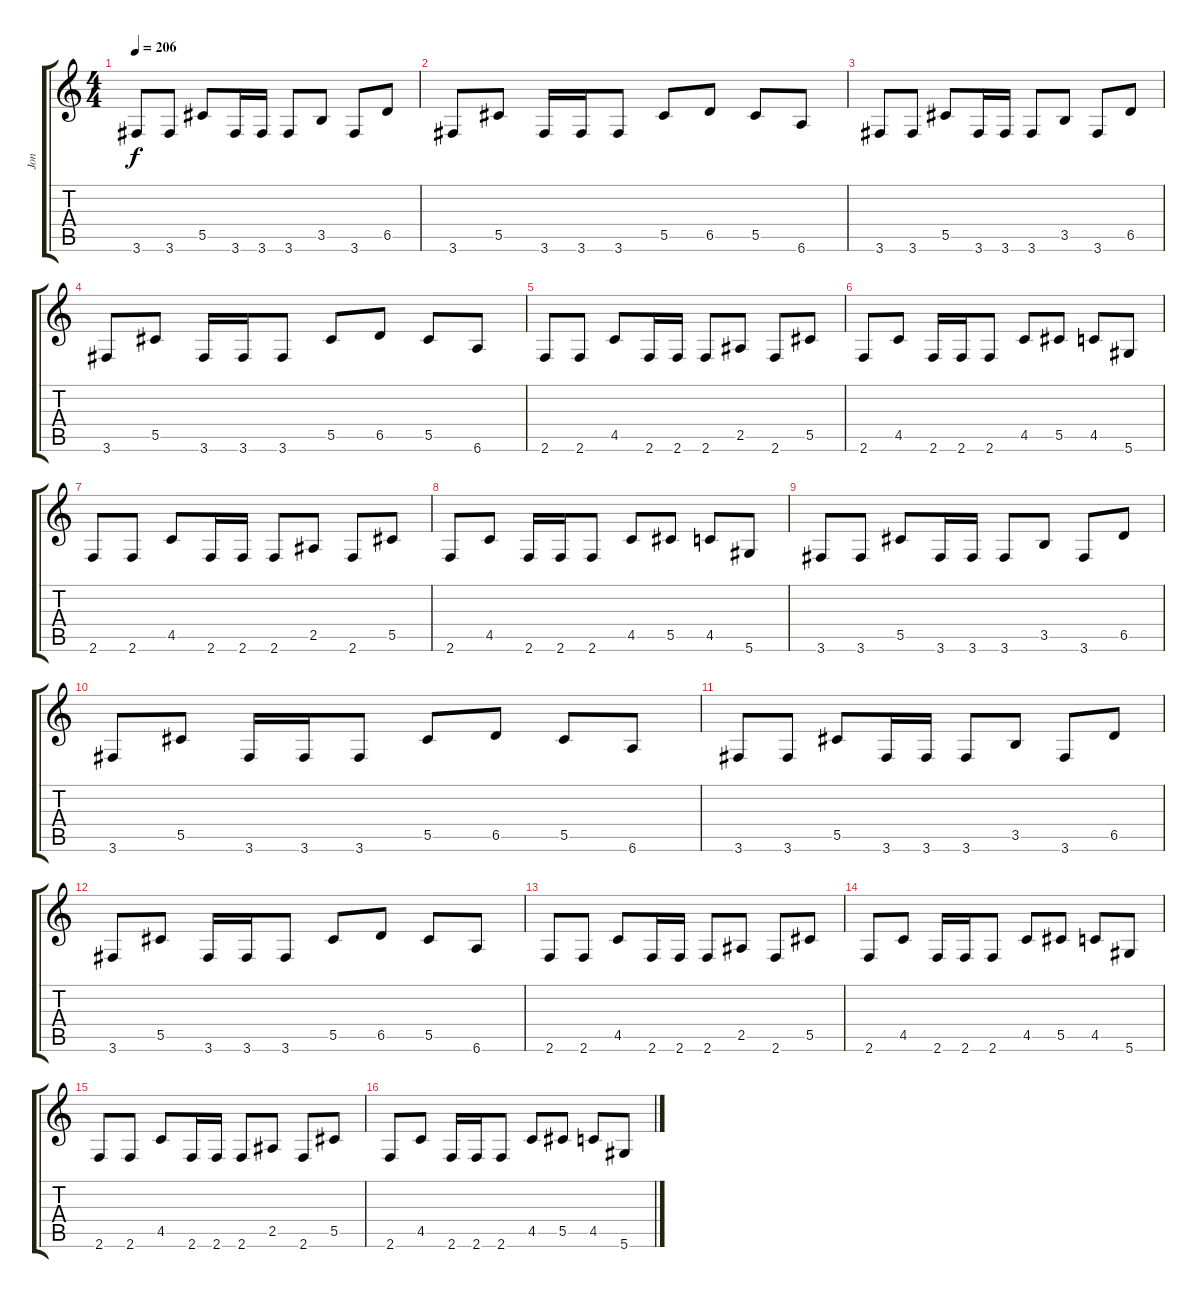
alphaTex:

\track ("Jon" "Jon") {instrument distortionguitar}
\staff {score tabs}
\tuning (Eb4 Bb3 Gb3 Db3 Ab2 Eb2) {hide}
\ts (4 4)
\tempo 206
\clef g2
\ks c
3.6.8{dy f} 3.6.8 5.5.8 3.6.16 3.6.16 3.6.8 3.5.8 3.6.8 6.5.8 |
3.6.8 5.5.8 3.6.16 3.6.16 3.6.8 5.5.8 6.5.8 5.5.8 6.6.8 |
3.6.8 3.6.8 5.5.8 3.6.16 3.6.16 3.6.8 3.5.8 3.6.8 6.5.8 |
3.6.8 5.5.8 3.6.16 3.6.16 3.6.8 5.5.8 6.5.8 5.5.8 6.6.8 |
2.6.8 2.6.8 4.5.8 2.6.16 2.6.16 2.6.8 2.5.8 2.6.8 5.5.8 |
2.6.8 4.5.8 2.6.16 2.6.16 2.6.8 4.5.8 5.5.8 4.5.8 5.6.8 |
2.6.8 2.6.8 4.5.8 2.6.16 2.6.16 2.6.8 2.5.8 2.6.8 5.5.8 |
2.6.8 4.5.8 2.6.16 2.6.16 2.6.8 4.5.8 5.5.8 4.5.8 5.6.8 |
3.6.8 3.6.8 5.5.8 3.6.16 3.6.16 3.6.8 3.5.8 3.6.8 6.5.8 |
3.6.8 5.5.8 3.6.16 3.6.16 3.6.8 5.5.8 6.5.8 5.5.8 6.6.8 |
3.6.8 3.6.8 5.5.8 3.6.16 3.6.16 3.6.8 3.5.8 3.6.8 6.5.8 |
3.6.8 5.5.8 3.6.16 3.6.16 3.6.8 5.5.8 6.5.8 5.5.8 6.6.8 |
2.6.8 2.6.8 4.5.8 2.6.16 2.6.16 2.6.8 2.5.8 2.6.8 5.5.8 |
2.6.8 4.5.8 2.6.16 2.6.16 2.6.8 4.5.8 5.5.8 4.5.8 5.6.8 |
2.6.8 2.6.8 4.5.8 2.6.16 2.6.16 2.6.8 2.5.8 2.6.8 5.5.8 |
2.6.8 4.5.8 2.6.16 2.6.16 2.6.8 4.5.8 5.5.8 4.5.8 5.6.8
